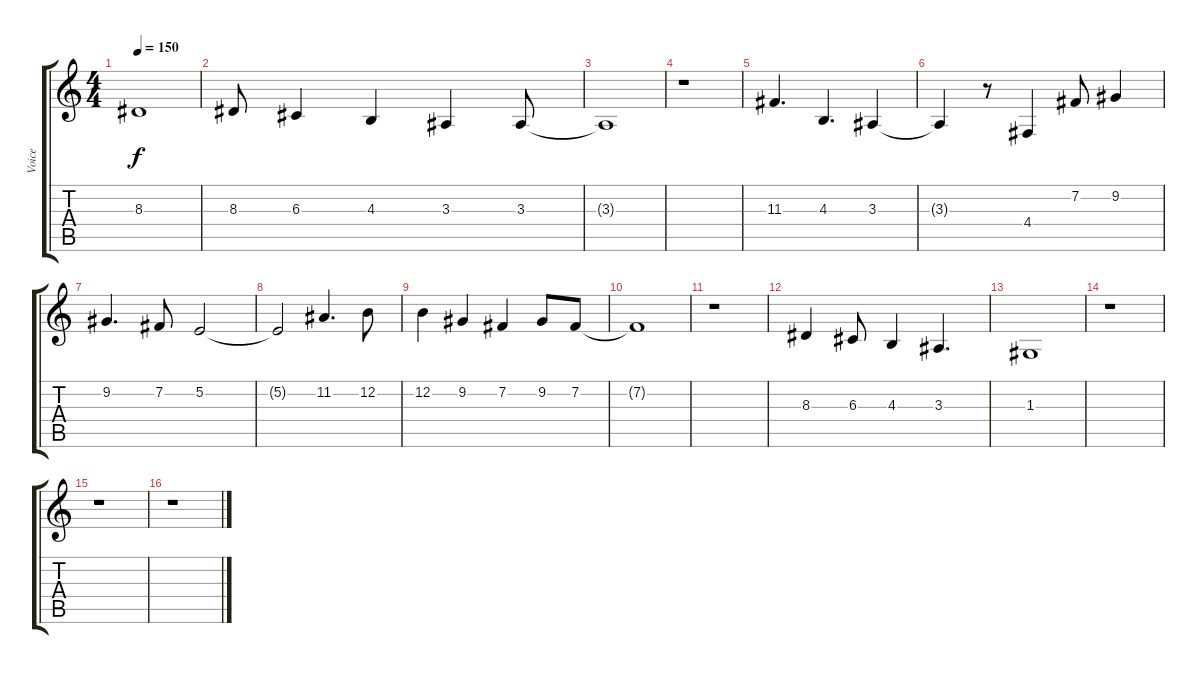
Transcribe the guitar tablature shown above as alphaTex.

\track ("Voice" "Voice") {instrument choiraahs}
\staff {score tabs}
\tuning (E4 B3 G3 D3 A2 E2) {hide}
\ts (4 4)
\tempo 150
\clef g2
\ks c
8.3.1{dy f} |
8.3.8 6.3.4 4.3.4 3.3.4 3.3.8 |
3.3{t}.1 |
r.1 |
11.3.4{d} 4.3.4{d} 3.3.4 |
3.3{t}.4 r.8 4.4.4 7.2.8 9.2.4 |
9.2.4{d} 7.2.8 5.2.2 |
5.2{t}.2 11.2.4{d} 12.2.8 |
12.2.4 9.2.4 7.2.4 9.2.8 7.2.8 |
7.2{t}.1 |
r.1 |
8.3.4 6.3.8 4.3.4 3.3.4{d} |
1.3.1 |
r.1 |
r.1 |
r.1
